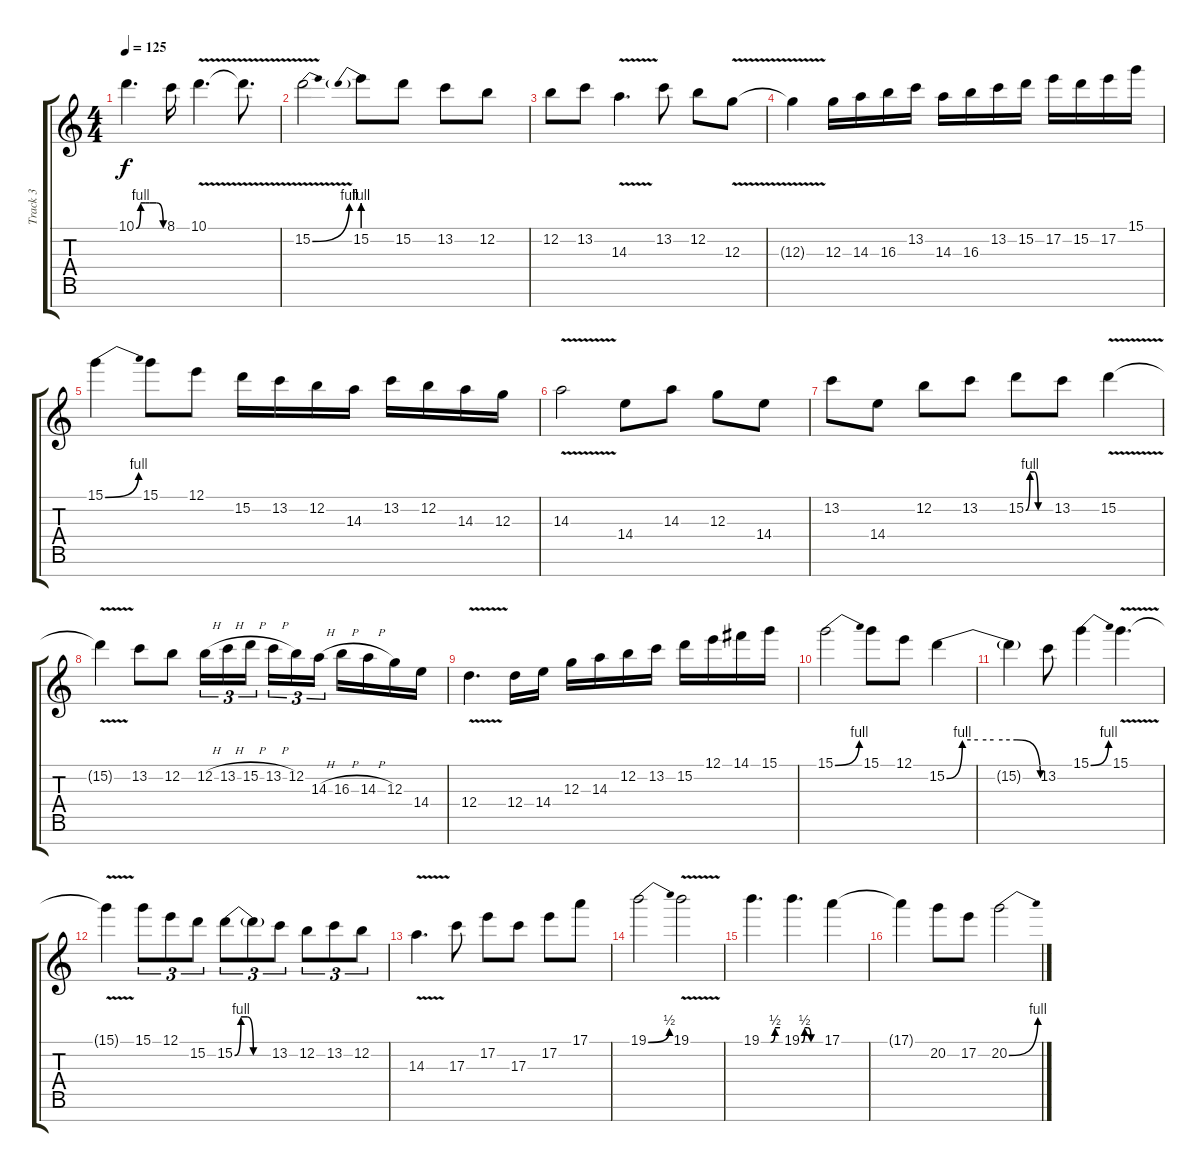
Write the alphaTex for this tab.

\track ("Track 3" "Track 3") {instrument distortionguitar}
\staff {score tabs}
\tuning (E4 B3 G3 D3 A2 E2 B1) {hide}
\ts (4 4)
\tempo 125
\clef g2
\ks c
10.1{be (custom 0 0 10 4 20 4 30 4 45 4 60 0)}.4{d dy f} 8.1.16 10.1{v}.4{d} 10.1{t}.8{d} |
15.2{be (bend 0 0 60 4) v}.2 15.2{be (prebend 0 4 60 4)}.8 15.2.8 13.2.8 12.2.8 |
12.2.8 13.2.8 14.3{v}.4{d} 13.2.8 12.2.8 12.3{v}.8 |
12.3{t}.4 12.3.16 14.3.16 16.3.16 13.2.16 14.3.16 16.3.16 13.2.16 15.2.16 17.2.16 15.2.16 17.2.16 15.1.16 |
15.1{be (bend 0 0 60 4)}.4 15.1.8 12.1.8 15.2.16 13.2.16 12.2.16 14.3.16 13.2.16 12.2.16 14.3.16 12.3.16 |
14.3{v}.2 14.4.8 14.3.8 12.3.8 14.4.8 |
13.2.8 14.4.8 12.2.8 13.2.8 15.2{be (custom 0 0 10 4 20 4 30 0 60 0)}.8 13.2.8 15.2{v}.4 |
15.2{t}.4 13.2.8 12.2.8 12.2{h}.16{tu (3 2)} 13.2{h}.16{tu (3 2)} 15.2{h}.16{tu (3 2) beam splitsecondary} 13.2{h}.16{tu (3 2)} 12.2.16{tu (3 2)} 14.3{h}.16{tu (3 2)} 16.3{h}.16 14.3{h}.16 12.3.16 14.4.16 |
12.4{v}.4{d} 12.4.16 14.4.16 12.3.16 14.3.16 12.2.16 13.2.16 15.2.16 12.1.16 14.1.16 15.1.16 |
15.1{be (bend 0 0 60 4)}.2 15.1.8 12.1.8 15.2{be (custom 0 0 10 4 20 4 30 4 45 4 60 0)}.4 |
15.2{t}.4 13.2.8 15.1{be (bend 0 0 60 4)}.4 15.1{v}.4{d} |
15.1{t}.4 15.1.8{tu (3 2)} 12.1.8{tu (3 2)} 15.2.8{tu (3 2)} 15.2{be (custom 0 0 10 4 20 4 30 0 60 0)}.8{tu (3 2)} 15.2{t}.8{tu (3 2)} 13.2.8{tu (3 2)} 12.2.8{tu (3 2)} 13.2.8{tu (3 2)} 12.2.8{tu (3 2)} |
14.3{v}.4{d} 17.3.8 17.2.8 17.3.8 17.2.8 17.1.8 |
19.1{be (bend 0 0 60 2)}.2 19.1{v}.2 |
19.1{be (custom 0 0 15 0 30 0 44 2 60 2)}.4{d} 19.1{be (custom 0 0 10 2 20 2 30 0 60 0)}.4{d} 17.1.4 |
17.1{t}.4 20.2.8 17.2.8 20.2{be (bend 0 0 60 4)}.2
